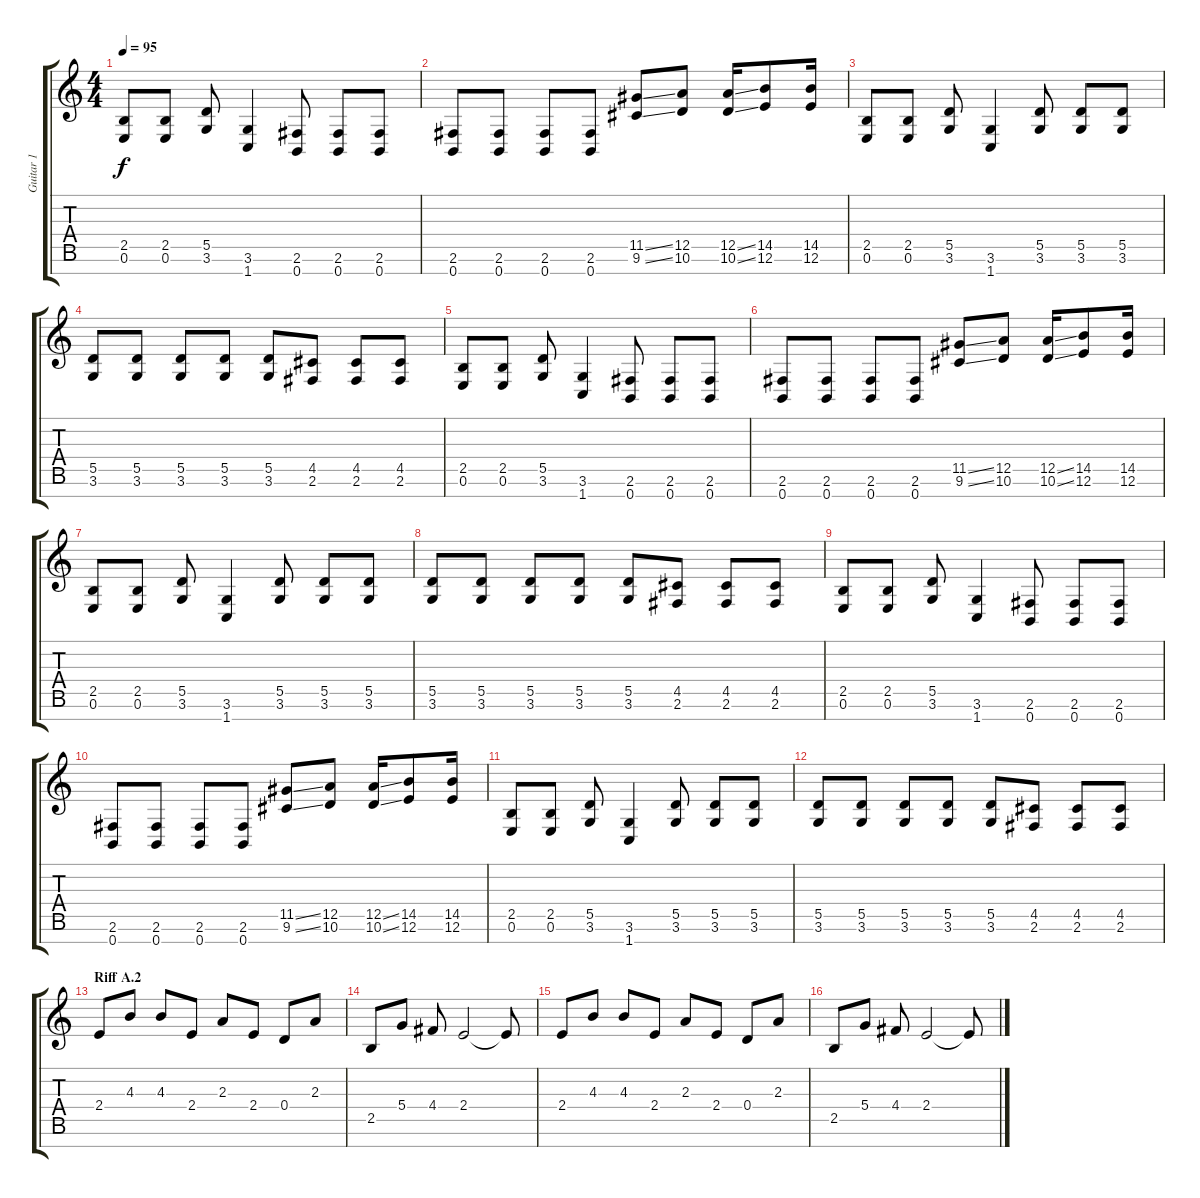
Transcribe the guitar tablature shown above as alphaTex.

\track ("Guitar 1" "Guitar 1") {instrument distortionguitar}
\staff {score tabs}
\tuning (E4 B3 G3 D3 A2 E2 B1) {hide}
\ts (4 4)
\tempo 95
\clef g2
\ks c
(2.5 0.6).8{dy f} (2.5 0.6).8 (5.5 3.6).8 (3.6 1.7).4 (2.6 0.7).8 (2.6 0.7).8 (2.6 0.7).8 |
(2.6 0.7).8 (2.6 0.7).8 (2.6 0.7).8 (2.6 0.7).8 (11.5{ss} 9.6{ss}).8 (12.5 10.6).8 (12.5{ss} 10.6{ss}).16 (14.5 12.6).8 (14.5 12.6).16 |
(2.5 0.6).8 (2.5 0.6).8 (5.5 3.6).8 (3.6 1.7).4 (5.5 3.6).8 (5.5 3.6).8 (5.5 3.6).8 |
(5.5 3.6).8 (5.5 3.6).8 (5.5 3.6).8 (5.5 3.6).8 (5.5 3.6).8 (4.5 2.6).8 (4.5 2.6).8 (4.5 2.6).8 |
(2.5 0.6).8 (2.5 0.6).8 (5.5 3.6).8 (3.6 1.7).4 (2.6 0.7).8 (2.6 0.7).8 (2.6 0.7).8 |
(2.6 0.7).8 (2.6 0.7).8 (2.6 0.7).8 (2.6 0.7).8 (11.5{ss} 9.6{ss}).8 (12.5 10.6).8 (12.5{ss} 10.6{ss}).16 (14.5 12.6).8 (14.5 12.6).16 |
(2.5 0.6).8 (2.5 0.6).8 (5.5 3.6).8 (3.6 1.7).4 (5.5 3.6).8 (5.5 3.6).8 (5.5 3.6).8 |
(5.5 3.6).8 (5.5 3.6).8 (5.5 3.6).8 (5.5 3.6).8 (5.5 3.6).8 (4.5 2.6).8 (4.5 2.6).8 (4.5 2.6).8 |
(2.5 0.6).8 (2.5 0.6).8 (5.5 3.6).8 (3.6 1.7).4 (2.6 0.7).8 (2.6 0.7).8 (2.6 0.7).8 |
(2.6 0.7).8 (2.6 0.7).8 (2.6 0.7).8 (2.6 0.7).8 (11.5{ss} 9.6{ss}).8 (12.5 10.6).8 (12.5{ss} 10.6{ss}).16 (14.5 12.6).8 (14.5 12.6).16 |
(2.5 0.6).8 (2.5 0.6).8 (5.5 3.6).8 (3.6 1.7).4 (5.5 3.6).8 (5.5 3.6).8 (5.5 3.6).8 |
(5.5 3.6).8 (5.5 3.6).8 (5.5 3.6).8 (5.5 3.6).8 (5.5 3.6).8 (4.5 2.6).8 (4.5 2.6).8 (4.5 2.6).8 |
\section ("" "Riff A.2")
2.4.8{instrument electricguitarclean} 4.3.8 4.3.8 2.4.8 2.3.8 2.4.8 0.4.8 2.3.8 |
2.5.8 5.4.8 4.4.8 2.4.2 2.4{t}.8 |
2.4.8{instrument electricguitarclean} 4.3.8 4.3.8 2.4.8 2.3.8 2.4.8 0.4.8 2.3.8 |
2.5.8 5.4.8 4.4.8 2.4.2 2.4{t}.8
